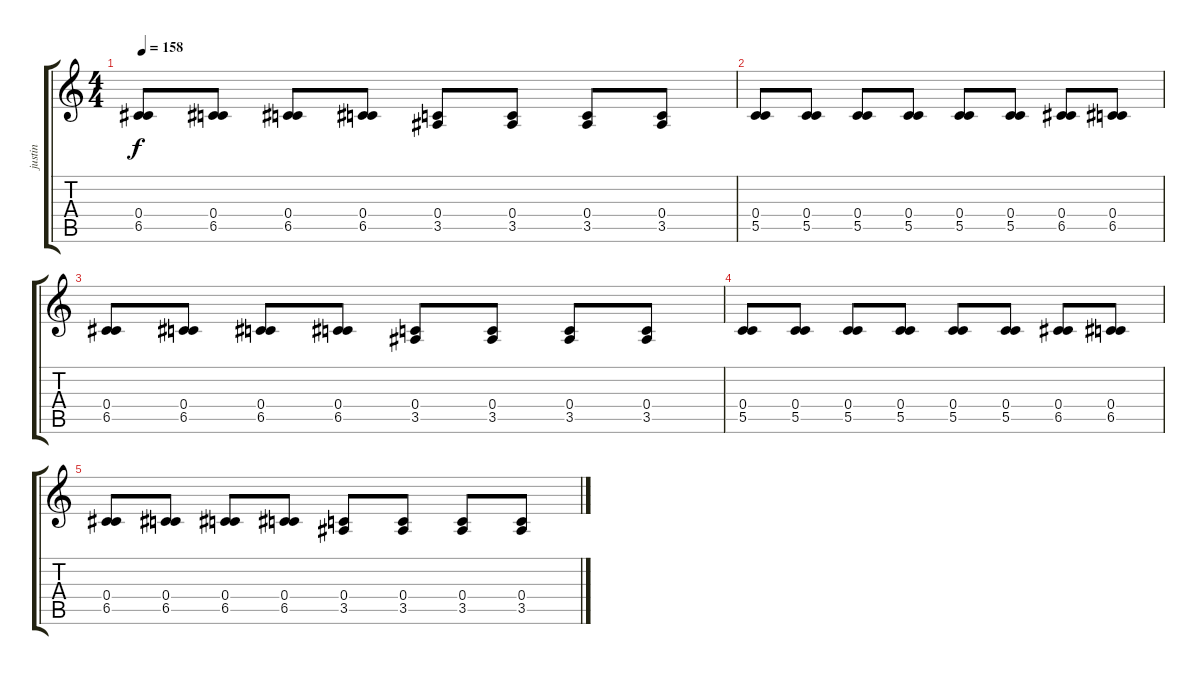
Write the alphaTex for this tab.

\track ("justin" "justin") {instrument distortionguitar}
\staff {score tabs}
\tuning (D4 A3 F3 C3 G2 C2) {hide}
\ts (4 4)
\tempo 158
\clef g2
\ks c
(0.4 6.5).8{dy f} (0.4 6.5).8 (0.4 6.5).8 (0.4 6.5).8 (0.4 3.5).8 (0.4 3.5).8 (0.4 3.5).8 (0.4 3.5).8 |
(0.4 5.5).8 (0.4 5.5).8 (0.4 5.5).8 (0.4 5.5).8 (0.4 5.5).8 (0.4 5.5).8 (0.4 6.5).8 (0.4 6.5).8 |
(0.4 6.5).8 (0.4 6.5).8 (0.4 6.5).8 (0.4 6.5).8 (0.4 3.5).8 (0.4 3.5).8 (0.4 3.5).8 (0.4 3.5).8 |
(0.4 5.5).8 (0.4 5.5).8 (0.4 5.5).8 (0.4 5.5).8 (0.4 5.5).8 (0.4 5.5).8 (0.4 6.5).8 (0.4 6.5).8 |
(0.4 6.5).8 (0.4 6.5).8 (0.4 6.5).8 (0.4 6.5).8 (0.4 3.5).8 (0.4 3.5).8 (0.4 3.5).8 (0.4 3.5).8
